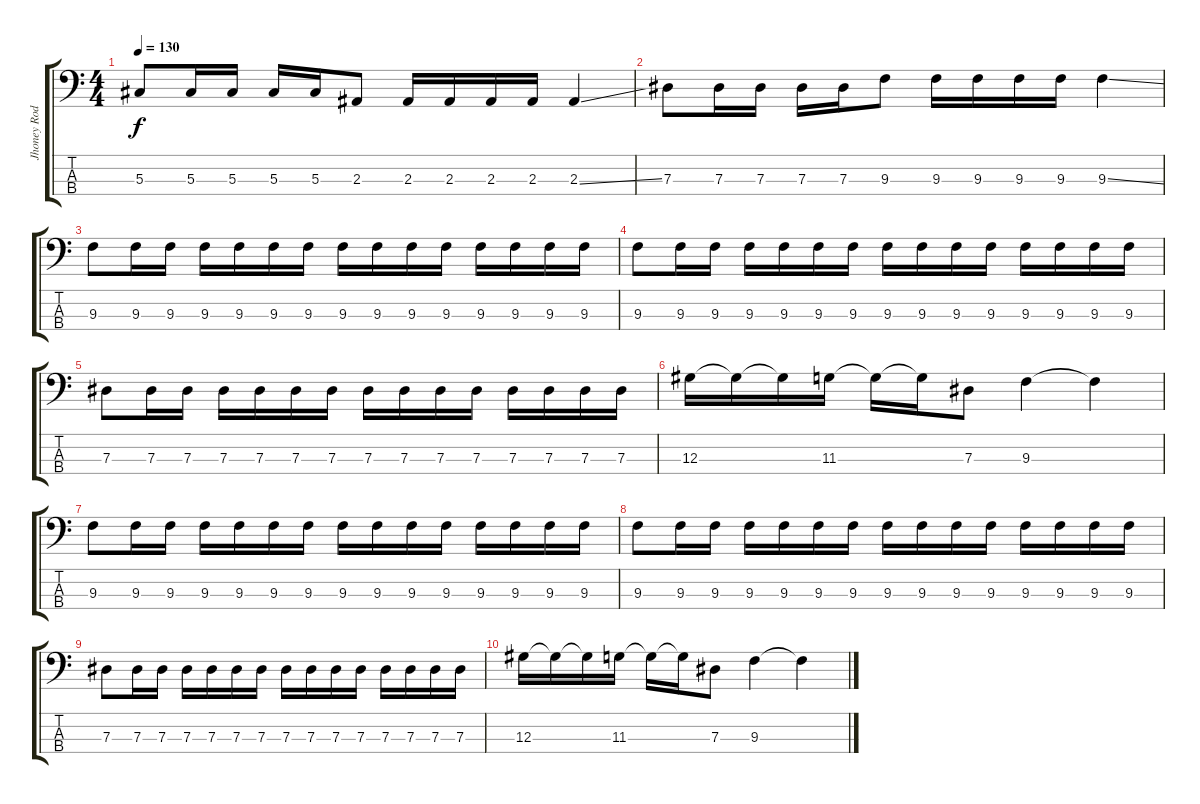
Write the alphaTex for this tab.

\track ("Jhoney Rod" "Jhoney Rod") {instrument electricbassfinger}
\staff {score tabs}
\tuning (Gb2 Db2 Ab1 Eb1) {hide}
\ts (4 4)
\tempo 130
\clef f4
\ks c
5.3.8{dy f} 5.3.16 5.3.16 5.3.16 5.3.16 2.3.8 2.3.16 2.3.16 2.3.16 2.3.16 2.3{ss}.4 |
7.3.8 7.3.16 7.3.16 7.3.16 7.3.16 9.3.8 9.3.16 9.3.16 9.3.16 9.3.16 9.3{ss}.4 |
9.3.8 9.3.16 9.3.16 9.3.16 9.3.16 9.3.16 9.3.16 9.3.16 9.3.16 9.3.16 9.3.16 9.3.16 9.3.16 9.3.16 9.3.16 |
9.3.8 9.3.16 9.3.16 9.3.16 9.3.16 9.3.16 9.3.16 9.3.16 9.3.16 9.3.16 9.3.16 9.3.16 9.3.16 9.3.16 9.3.16 |
7.3.8 7.3.16 7.3.16 7.3.16 7.3.16 7.3.16 7.3.16 7.3.16 7.3.16 7.3.16 7.3.16 7.3.16 7.3.16 7.3.16 7.3.16 |
12.3.16 12.3{t}.16 12.3{t}.16 11.3.16 11.3{t}.16 11.3{t}.16 7.3.8 9.3.4 9.3{t}.4 |
9.3.8 9.3.16 9.3.16 9.3.16 9.3.16 9.3.16 9.3.16 9.3.16 9.3.16 9.3.16 9.3.16 9.3.16 9.3.16 9.3.16 9.3.16 |
9.3.8 9.3.16 9.3.16 9.3.16 9.3.16 9.3.16 9.3.16 9.3.16 9.3.16 9.3.16 9.3.16 9.3.16 9.3.16 9.3.16 9.3.16 |
7.3.8 7.3.16 7.3.16 7.3.16 7.3.16 7.3.16 7.3.16 7.3.16 7.3.16 7.3.16 7.3.16 7.3.16 7.3.16 7.3.16 7.3.16 |
12.3.16 12.3{t}.16 12.3{t}.16 11.3.16 11.3{t}.16 11.3{t}.16 7.3.8 9.3.4 9.3{t}.4
